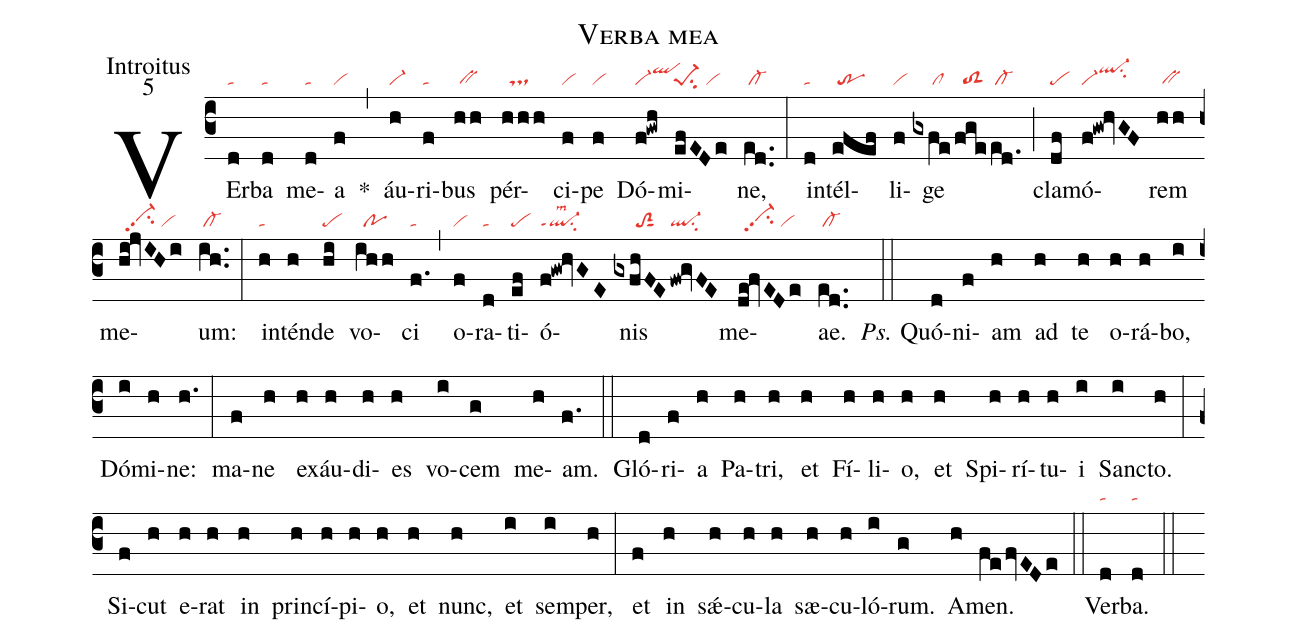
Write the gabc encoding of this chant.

name:Verba mea;
office-part:Introitus;
mode:5;
nabc-lines:1;
%%
(c3) VEr(d|ta)ba(d|ta) me(d|ta)a(f|vi) *(,) áu(h|vi-)ri(f|ta)bus(hh|/bv) pér(hhh|//ts)ci(f|vi)pe(f|vi) Dó(f!gwh|vi-qlhj)mi(efEDe|pe-1su2/vi)ne,(ed..|/cl-) (:) in(d|ta)tél(efef|/tr)li(f|vi)ge(gxfe|/////cl|/fge|//toS2|ed.|/cl-) (;) cla(df|pe)mó(f!gw!hvGF|vi-ql-hjsu2)rem(hh|/bv) me(hi!jvIHi|//vi-hhpp2su2/vi)um:(ih..|/cl-) (:) in(h|ta)tén(h)de(hi|pe) vo(ihh|//po)ci(f.|ta) (,) o(f|vi)ra(d|ta)ti(ef|pe)ó(f!gw!hvGE|ql-ppt1su2lsm2)nis(gxfhFE|//////toS2sut1|fw!gvFE|ql-su2) me(de!fvEDe|//vi-hhpp2su2/vi)ae.(ed..|/cl-) (::)
<i>Ps.</i> Quó(d)ni(f)am(h) ad(h) te(h) o(h)rá(h)bo,(i) Dó(i)mi(h)ne:(h.) (:) ma(f)ne(h) ex(h)áu(h)di(h)es(h) vo(i)cem(g) me(h)am.(f.) (::)

Gló(d)ri(f)a(h) Pa(h)tri,(h) et(h) Fí(h)li(h)o,(h) et(h) Spi(h)rí(h)tu(h)i(i) San(i)cto.(h) (:)
Si(f)cut(h) e(h)rat(h) in(h) prin(h)cí(h)pi(h)o,(h) et(h) nunc,(h) et(i) sem(i)per,(h) (:) et(f) in(h) sǽ(h)cu(h)la(h) sæ(h)cu(h)ló(i)rum.(g) A(h)men.(fe/fvEDe) (::)

Ver(d|ta)ba.(d|ta) (::)
